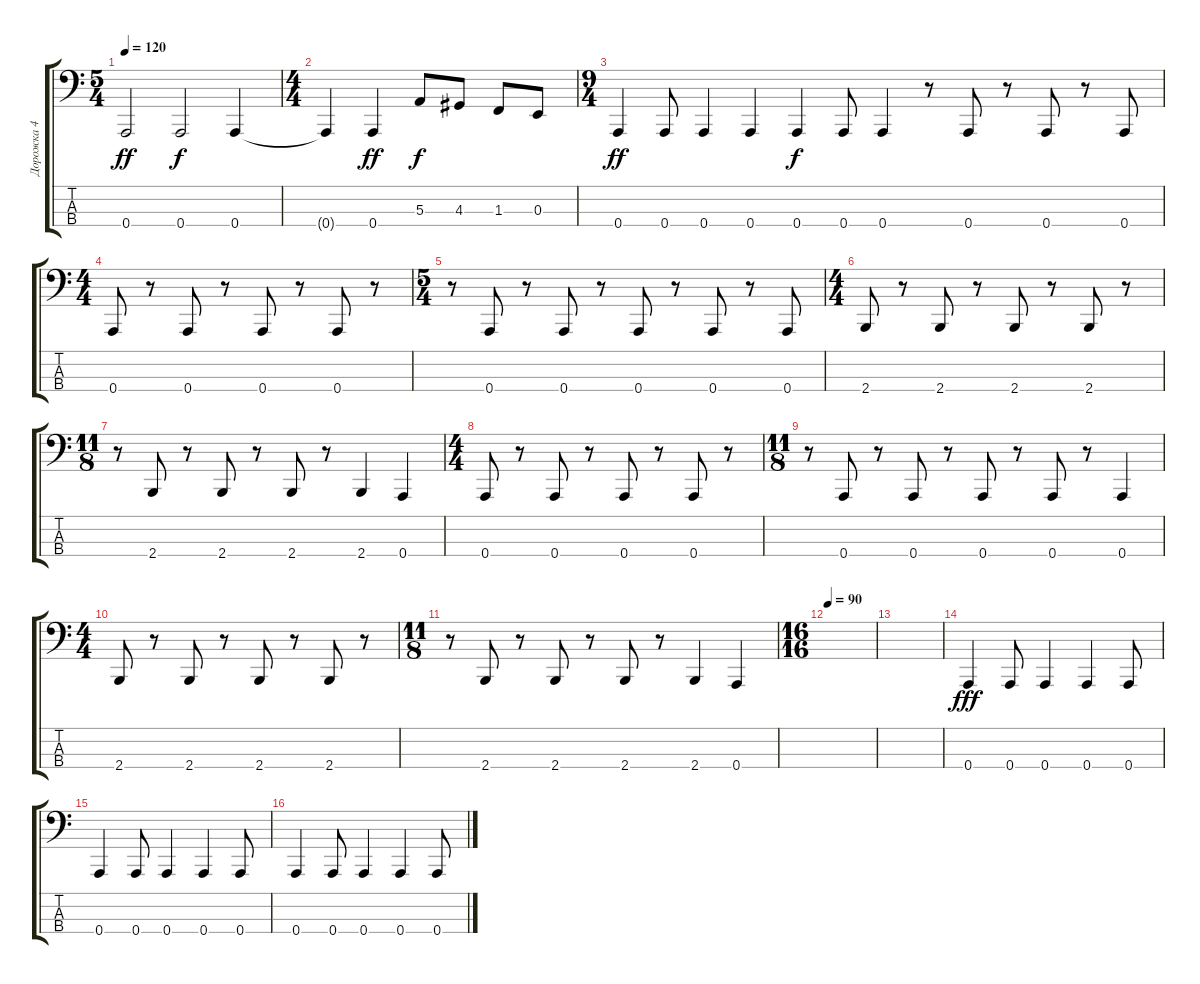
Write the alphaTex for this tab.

\track ("Дорожка 4" "Дорожка 4") {instrument slapbass1}
\staff {score tabs}
\tuning (D2 A1 E1 A0) {hide}
\ts (5 4)
\tempo 120
\clef f4
\ks c
0.4.2{dy ff} 0.4.2{dy f} 0.4.4 |
\ts (4 4)
0.4{t}.4 0.4.4{dy ff} 5.3.8{dy f} 4.3.8 1.3.8 0.3.8 |
\ts (9 4)
0.4.4{dy ff} 0.4.8 0.4.4 0.4.4 0.4.4{dy f} 0.4.8 0.4.4 r.8 0.4.8 r.8 0.4.8 r.8 0.4.8 |
\ts (4 4)
0.4.8 r.8 0.4.8 r.8 0.4.8 r.8 0.4.8 r.8 |
\ts (5 4)
r.8 0.4.8 r.8 0.4.8 r.8 0.4.8 r.8 0.4.8 r.8 0.4.8 |
\ts (4 4)
2.4.8 r.8 2.4.8 r.8 2.4.8 r.8 2.4.8 r.8 |
\ts (11 8)
r.8 2.4.8 r.8 2.4.8 r.8 2.4.8 r.8 2.4.4 0.4.4 |
\ts (4 4)
0.4.8 r.8 0.4.8 r.8 0.4.8 r.8 0.4.8 r.8 |
\ts (11 8)
r.8 0.4.8 r.8 0.4.8 r.8 0.4.8 r.8 0.4.8 r.8 0.4.4 |
\ts (4 4)
2.4.8 r.8 2.4.8 r.8 2.4.8 r.8 2.4.8 r.8 |
\ts (11 8)
r.8 2.4.8 r.8 2.4.8 r.8 2.4.8 r.8 2.4.4 0.4.4 |
\ts (16 16)
\tempo 90
|
|
0.4.4{dy fff} 0.4.8 0.4.4 0.4.4 0.4.8 |
0.4.4 0.4.8 0.4.4 0.4.4 0.4.8 |
0.4.4 0.4.8 0.4.4 0.4.4 0.4.8
